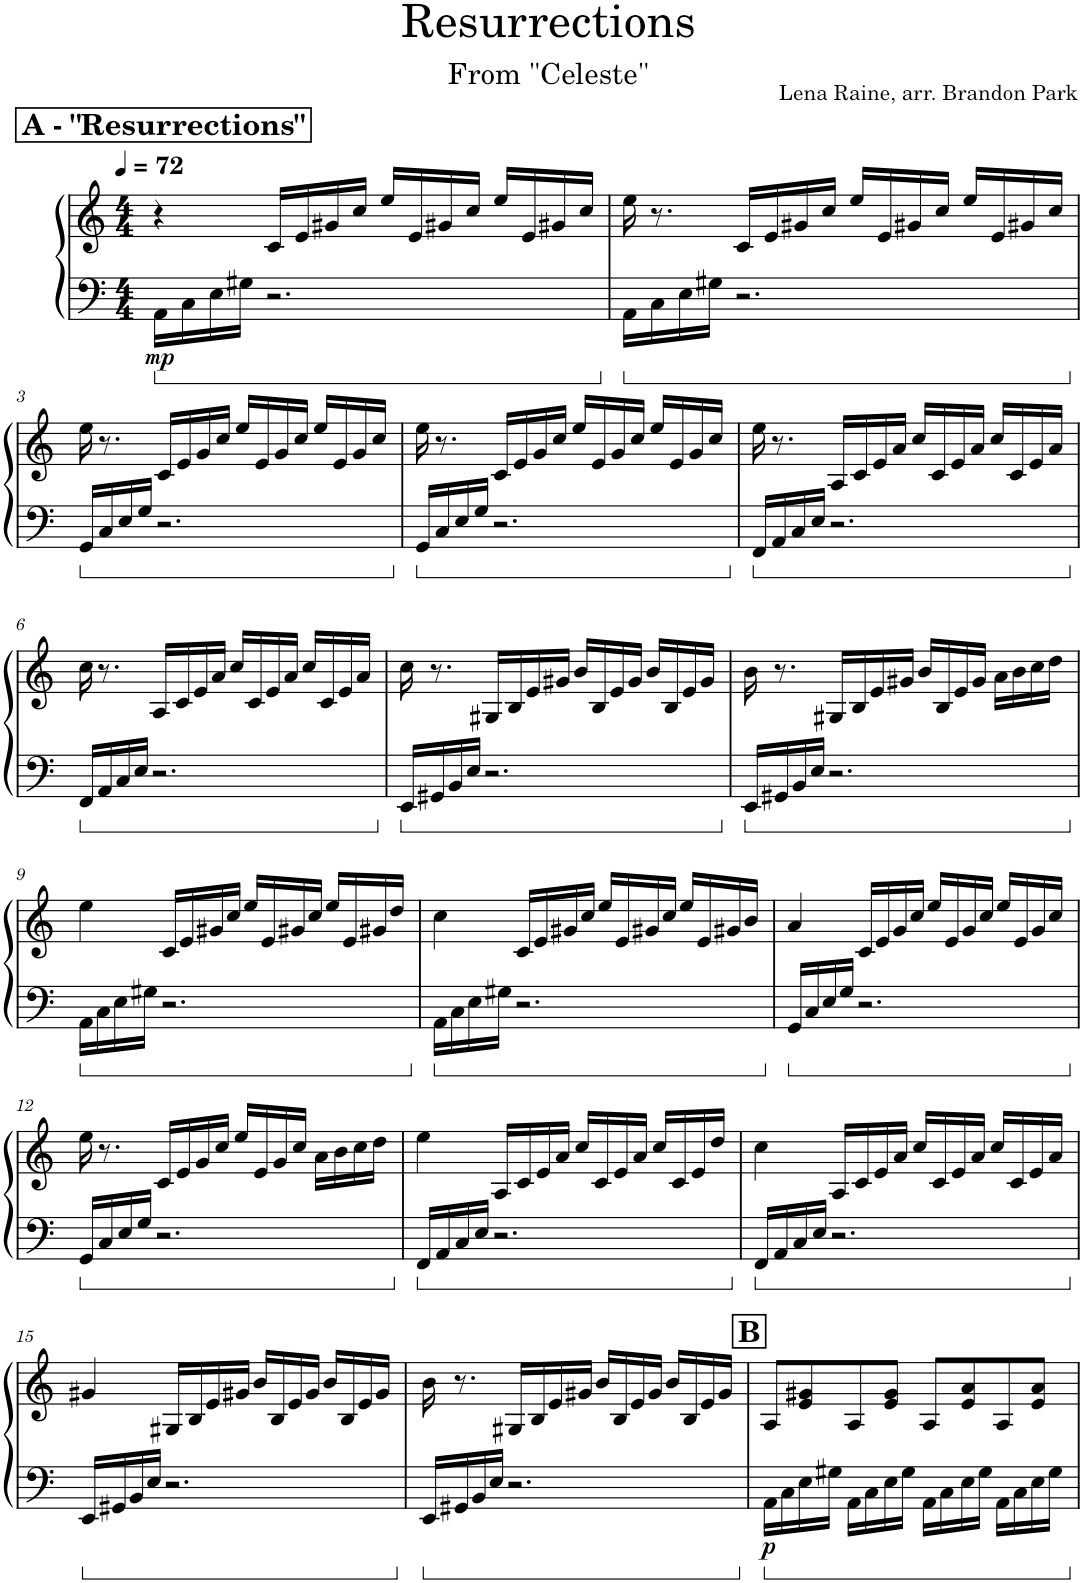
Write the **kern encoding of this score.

**kern	**kern	**dynam
*part1	*part1	*part1
*staff2	*staff1	*staff1/2
*I"Piano	*	*
*I'Pno.	*	*
*clefF4	*clefG2	*
*k[]	*k[]	*
*M4/4	*M4/4	*
*MM72	*MM72	*
!!LO:REH:place=s1:a:B:cj:fs=14:t=A - "Resurrections"
=1	=1	=1
!	!	!LO:DY:b=2
16AA\LL	4r	mp
16C\	.	.
16E\	.	.
16G#X\JJ	.	.
2.r	16c/LL	.
.	16e/	.
.	16g#X/	.
.	16cc/JJ	.
.	16ee/LL	.
.	16e/	.
.	16g#X/	.
.	16cc/JJ	.
.	16ee/LL	.
.	16e/	.
.	16g#X/	.
.	16cc/JJ	.
=2	=2	=2
16AA\LL	16ee\	.
16C\	8.r	.
16E\	.	.
16G#X\JJ	.	.
2.r	16c/LL	.
.	16e/	.
.	16g#X/	.
.	16cc/JJ	.
.	16ee/LL	.
.	16e/	.
.	16g#X/	.
.	16cc/JJ	.
.	16ee/LL	.
.	16e/	.
.	16g#X/	.
.	16cc/JJ	.
!!LO:LB:g=z
=3	=3	=3
16GG/LL	16ee\	.
16C/	8.r	.
16E/	.	.
16G/JJ	.	.
2.r	16c/LL	.
.	16e/	.
.	16g/	.
.	16cc/JJ	.
.	16ee/LL	.
.	16e/	.
.	16g/	.
.	16cc/JJ	.
.	16ee/LL	.
.	16e/	.
.	16g/	.
.	16cc/JJ	.
=4	=4	=4
16GG/LL	16ee\	.
16C/	8.r	.
16E/	.	.
16G/JJ	.	.
2.r	16c/LL	.
.	16e/	.
.	16g/	.
.	16cc/JJ	.
.	16ee/LL	.
.	16e/	.
.	16g/	.
.	16cc/JJ	.
.	16ee/LL	.
.	16e/	.
.	16g/	.
.	16cc/JJ	.
=5	=5	=5
16FF/LL	16ee\	.
16AA/	8.r	.
16C/	.	.
16E/JJ	.	.
2.r	16A/LL	.
.	16c/	.
.	16e/	.
.	16a/JJ	.
.	16cc/LL	.
.	16c/	.
.	16e/	.
.	16a/JJ	.
.	16cc/LL	.
.	16c/	.
.	16e/	.
.	16a/JJ	.
!!LO:LB:g=z
=6	=6	=6
16FF/LL	16cc\	.
16AA/	8.r	.
16C/	.	.
16E/JJ	.	.
2.r	16A/LL	.
.	16c/	.
.	16e/	.
.	16a/JJ	.
.	16cc/LL	.
.	16c/	.
.	16e/	.
.	16a/JJ	.
.	16cc/LL	.
.	16c/	.
.	16e/	.
.	16a/JJ	.
=7	=7	=7
16EE/LL	16cc\	.
16GG#X/	8.r	.
16BB/	.	.
16E/JJ	.	.
2.r	16G#X/LL	.
.	16B/	.
.	16e/	.
.	16g#X/JJ	.
.	16b/LL	.
.	16B/	.
.	16e/	.
.	16g#/JJ	.
.	16b/LL	.
.	16B/	.
.	16e/	.
.	16g#/JJ	.
=8	=8	=8
16EE/LL	16b\	.
16GG#X/	8.r	.
16BB/	.	.
16E/JJ	.	.
2.r	16G#X/LL	.
.	16B/	.
.	16e/	.
.	16g#X/JJ	.
.	16b/LL	.
.	16B/	.
.	16e/	.
.	16g#/JJ	.
.	16a\LL	.
.	16b\	.
.	16cc\	.
.	16dd\JJ	.
!!LO:LB:g=z
=9	=9	=9
16AA\LL	4ee\	.
16C\	.	.
16E\	.	.
16G#X\JJ	.	.
2.r	16c/LL	.
.	16e/	.
.	16g#X/	.
.	16cc/JJ	.
.	16ee/LL	.
.	16e/	.
.	16g#X/	.
.	16cc/JJ	.
.	16ee/LL	.
.	16e/	.
.	16g#X/	.
.	16dd/JJ	.
=10	=10	=10
16AA\LL	4cc\	.
16C\	.	.
16E\	.	.
16G#X\JJ	.	.
2.r	16c/LL	.
.	16e/	.
.	16g#X/	.
.	16cc/JJ	.
.	16ee/LL	.
.	16e/	.
.	16g#X/	.
.	16cc/JJ	.
.	16ee/LL	.
.	16e/	.
.	16g#X/	.
.	16b/JJ	.
=11	=11	=11
16GG/LL	4a/	.
16C/	.	.
16E/	.	.
16G/JJ	.	.
2.r	16c/LL	.
.	16e/	.
.	16g/	.
.	16cc/JJ	.
.	16ee/LL	.
.	16e/	.
.	16g/	.
.	16cc/JJ	.
.	16ee/LL	.
.	16e/	.
.	16g/	.
.	16cc/JJ	.
!!LO:LB:g=z
=12	=12	=12
16GG/LL	16ee\	.
16C/	8.r	.
16E/	.	.
16G/JJ	.	.
2.r	16c/LL	.
.	16e/	.
.	16g/	.
.	16cc/JJ	.
.	16ee/LL	.
.	16e/	.
.	16g/	.
.	16cc/JJ	.
.	16a\LL	.
.	16b\	.
.	16cc\	.
.	16dd\JJ	.
=13	=13	=13
16FF/LL	4ee\	.
16AA/	.	.
16C/	.	.
16E/JJ	.	.
2.r	16A/LL	.
.	16c/	.
.	16e/	.
.	16a/JJ	.
.	16cc/LL	.
.	16c/	.
.	16e/	.
.	16a/JJ	.
.	16cc/LL	.
.	16c/	.
.	16e/	.
.	16dd/JJ	.
=14	=14	=14
16FF/LL	4cc\	.
16AA/	.	.
16C/	.	.
16E/JJ	.	.
2.r	16A/LL	.
.	16c/	.
.	16e/	.
.	16a/JJ	.
.	16cc/LL	.
.	16c/	.
.	16e/	.
.	16a/JJ	.
.	16cc/LL	.
.	16c/	.
.	16e/	.
.	16a/JJ	.
!!LO:LB:g=z
=15	=15	=15
16EE/LL	4g#X/	.
16GG#X/	.	.
16BB/	.	.
16E/JJ	.	.
2.r	16G#X/LL	.
.	16B/	.
.	16e/	.
.	16g#X/JJ	.
.	16b/LL	.
.	16B/	.
.	16e/	.
.	16g#/JJ	.
.	16b/LL	.
.	16B/	.
.	16e/	.
.	16g#/JJ	.
=16	=16	=16
16EE/LL	16b\	.
16GG#X/	8.r	.
16BB/	.	.
16E/JJ	.	.
2.r	16G#X/LL	.
.	16B/	.
.	16e/	.
.	16g#X/JJ	.
.	16b/LL	.
.	16B/	.
.	16e/	.
.	16g#/JJ	.
.	16b/LL	.
.	16B/	.
.	16e/	.
.	16g#/JJ	.
!!LO:REH:place=s1:a:B:cj:fs=14:t=B
=17	=17	=17
!	!	!LO:DY:b=2
16AA\LL	8A/L	p
16C\	.	.
16E\	8e/ 8g#X/	.
16G#X\JJ	.	.
16AA\LL	8A/	.
16C\	.	.
16E\	8e/ 8g#/J	.
16G#\JJ	.	.
16AA\LL	8A/L	.
16C\	.	.
16E\	8e/ 8a/	.
16G#\JJ	.	.
16AA\LL	8A/	.
16C\	.	.
16E\	8e/ 8a/J	.
16G#\JJ	.	.
=	=	=
*-	*-	*-
